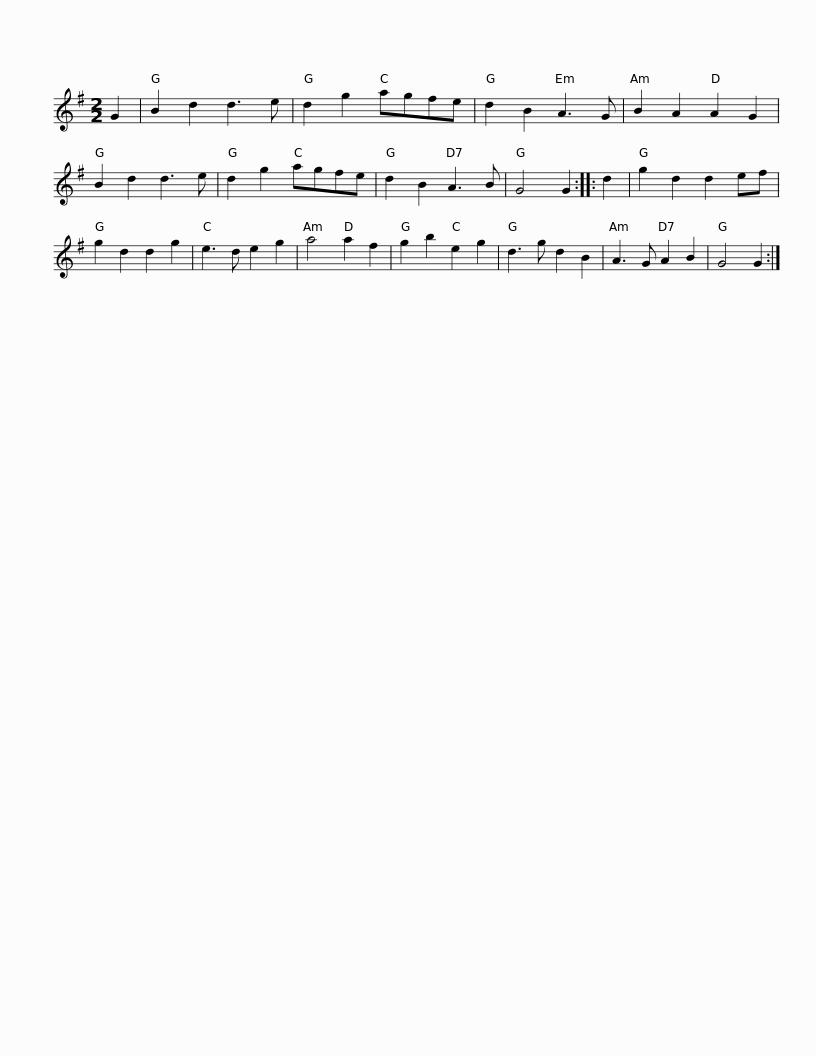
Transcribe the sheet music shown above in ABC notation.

X:1
L:1/8
M:2/2
I:linebreak $
K:G
V:1 treble
V:1
 G2 | B2 d2 d3 e | d2 g2 agfe | d2 B2 A3 G | B2 A2 A2 G2 | %5
 B2 d2 d3 e | d2 g2 agfe | d2 B2 A3 B | G4 G2 ::$ d2 | %10
 g2 d2 d2 ef | g2 d2 d2 g2 | e3 d e2 g2 | a4 a2 f2 | g2 b2 e2 g2 | %15
 d3 g d2 B2 | A3 G A2 B2 | G4 G2 :| %18
